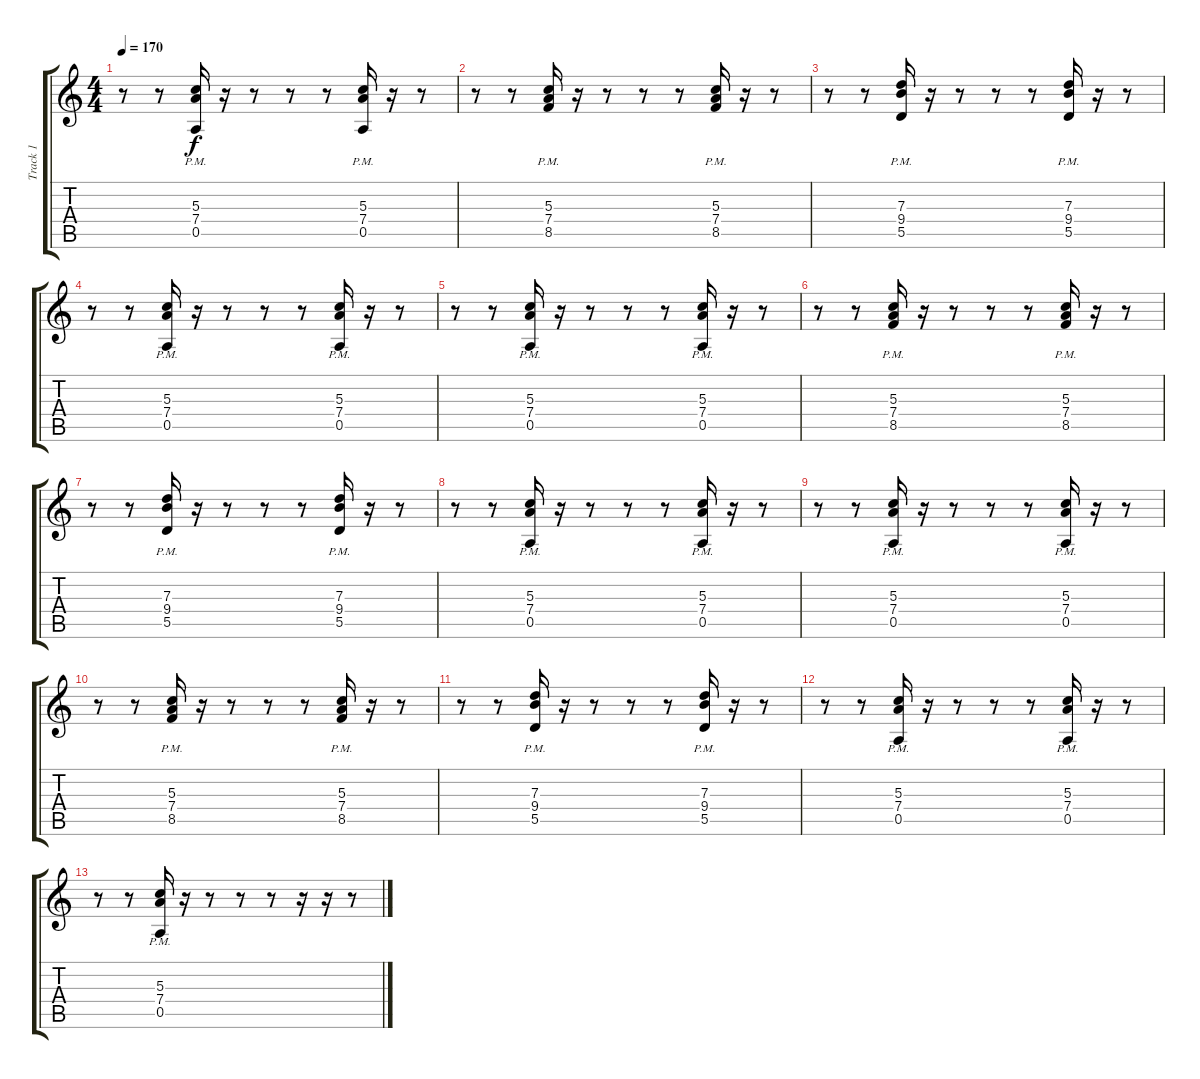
\track ("Track 1" "Track 1") {instrument electricguitarmuted}
\staff {score tabs}
\tuning (E4 B3 G3 D3 A2 E2) {hide}
\ts (4 4)
\tempo 170
\clef g2
\ks c
r.8{dy f} r.8 (5.3{pm} 7.4{pm} 0.5{pm}).16 r.16 r.8 r.8 r.8 (5.3{pm} 7.4{pm} 0.5{pm}).16 r.16 r.8 |
r.8 r.8 (5.3{pm} 7.4{pm} 8.5{pm}).16 r.16 r.8 r.8 r.8 (5.3{pm} 7.4{pm} 8.5{pm}).16 r.16 r.8 |
r.8 r.8 (7.3{pm} 9.4{pm} 5.5{pm}).16 r.16 r.8 r.8 r.8 (7.3{pm} 9.4{pm} 5.5{pm}).16 r.16 r.8 |
r.8 r.8 (5.3{pm} 7.4{pm} 0.5{pm}).16 r.16 r.8 r.8 r.8 (5.3{pm} 7.4{pm} 0.5{pm}).16 r.16 r.8 |
r.8 r.8 (5.3{pm} 7.4{pm} 0.5{pm}).16 r.16 r.8 r.8 r.8 (5.3{pm} 7.4{pm} 0.5{pm}).16 r.16 r.8 |
r.8 r.8 (5.3{pm} 7.4{pm} 8.5{pm}).16 r.16 r.8 r.8 r.8 (5.3{pm} 7.4{pm} 8.5{pm}).16 r.16 r.8 |
r.8 r.8 (7.3{pm} 9.4{pm} 5.5{pm}).16 r.16 r.8 r.8 r.8 (7.3{pm} 9.4{pm} 5.5{pm}).16 r.16 r.8 |
r.8 r.8 (5.3{pm} 7.4{pm} 0.5{pm}).16 r.16 r.8 r.8 r.8 (5.3{pm} 7.4{pm} 0.5{pm}).16 r.16 r.8 |
r.8 r.8 (5.3{pm} 7.4{pm} 0.5{pm}).16 r.16 r.8 r.8 r.8 (5.3{pm} 7.4{pm} 0.5{pm}).16 r.16 r.8 |
r.8 r.8 (5.3{pm} 7.4{pm} 8.5{pm}).16 r.16 r.8 r.8 r.8 (5.3{pm} 7.4{pm} 8.5{pm}).16 r.16 r.8 |
r.8 r.8 (7.3{pm} 9.4{pm} 5.5{pm}).16 r.16 r.8 r.8 r.8 (7.3{pm} 9.4{pm} 5.5{pm}).16 r.16 r.8 |
r.8 r.8 (5.3{pm} 7.4{pm} 0.5{pm}).16 r.16 r.8 r.8 r.8 (5.3{pm} 7.4{pm} 0.5{pm}).16 r.16 r.8 |
r.8 r.8 (5.3{pm} 7.4{pm} 0.5{pm}).16 r.16 r.8 r.8 r.8 r.16 r.16 r.8
